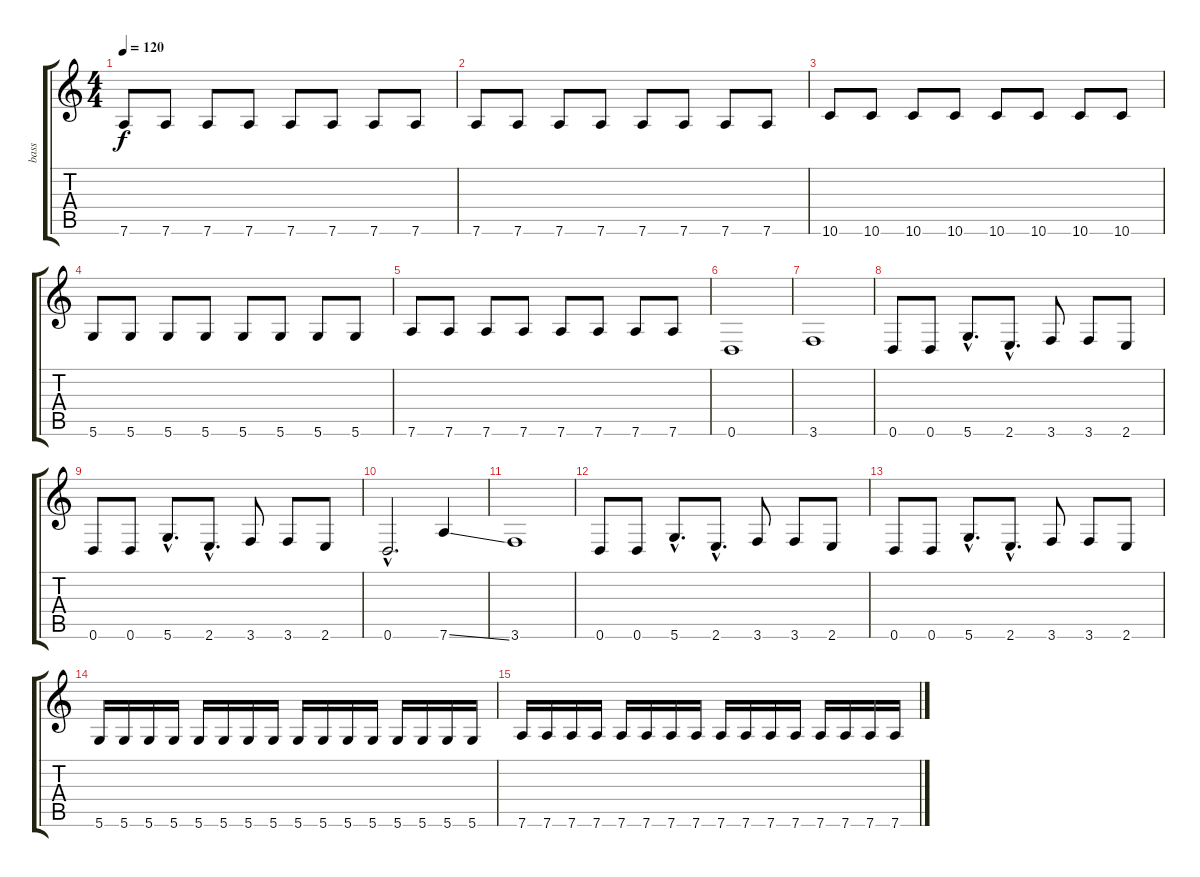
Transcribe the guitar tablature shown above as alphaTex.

\track ("bass" "bass") {instrument electricbasspick}
\staff {score tabs}
\tuning (E4 B3 G3 D3 A2 D2) {hide}
\ts (4 4)
\tempo 120
\clef g2
\ks c
7.6.8{dy f} 7.6.8 7.6.8 7.6.8 7.6.8 7.6.8 7.6.8 7.6.8 |
7.6.8 7.6.8 7.6.8 7.6.8 7.6.8 7.6.8 7.6.8 7.6.8 |
10.6.8 10.6.8 10.6.8 10.6.8 10.6.8 10.6.8 10.6.8 10.6.8 |
5.6.8 5.6.8 5.6.8 5.6.8 5.6.8 5.6.8 5.6.8 5.6.8 |
7.6.8 7.6.8 7.6.8 7.6.8 7.6.8 7.6.8 7.6.8 7.6.8 |
0.6.1 |
3.6.1 |
0.6.8 0.6.8 5.6{hac}.8{d} 2.6{hac}.8{d} 3.6.8 3.6.8 2.6.8 |
0.6.8 0.6.8 5.6{hac}.8{d} 2.6{hac}.8{d} 3.6.8 3.6.8 2.6.8 |
0.6{hac}.2{d} 7.6{ss}.4 |
3.6.1 |
0.6.8 0.6.8 5.6{hac}.8{d} 2.6{hac}.8{d} 3.6.8 3.6.8 2.6.8 |
0.6.8 0.6.8 5.6{hac}.8{d} 2.6{hac}.8{d} 3.6.8 3.6.8 2.6.8 |
5.6.16 5.6.16 5.6.16 5.6.16 5.6.16 5.6.16 5.6.16 5.6.16 5.6.16 5.6.16 5.6.16 5.6.16 5.6.16 5.6.16 5.6.16 5.6.16 |
7.6.16 7.6.16 7.6.16 7.6.16 7.6.16 7.6.16 7.6.16 7.6.16 7.6.16 7.6.16 7.6.16 7.6.16 7.6.16 7.6.16 7.6.16 7.6.16
